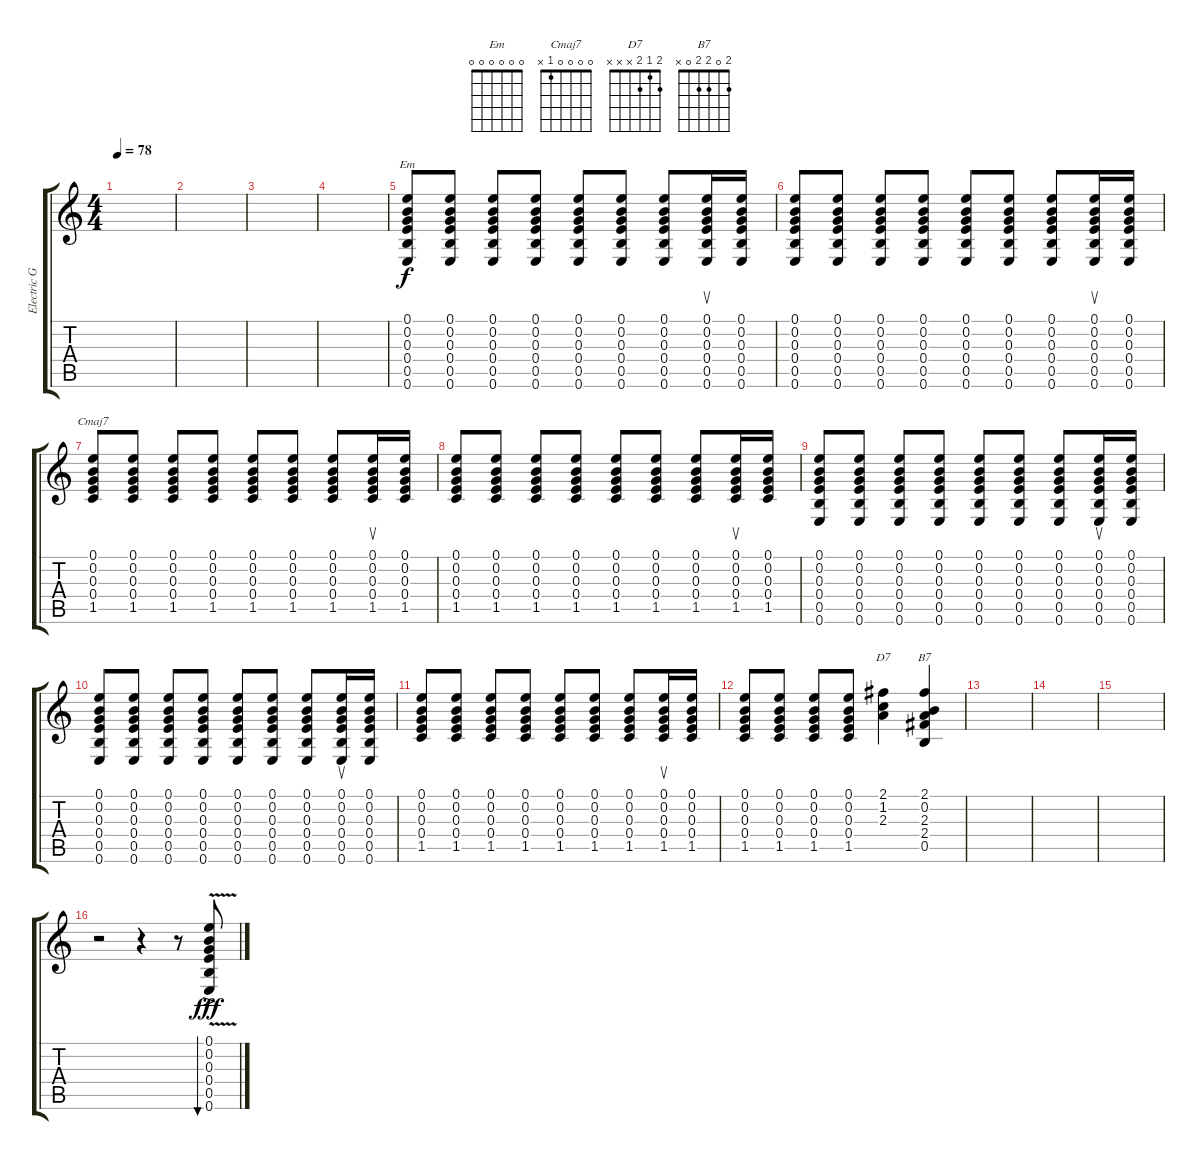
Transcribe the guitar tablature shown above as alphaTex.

\track ("Electric Guitar 1 (clean w/vibrato)" "Electric G") {instrument electricguitarclean}
\staff {score tabs}
\tuning (E4 B3 G3 E3 B2 E2) {hide}
\chord ("Em" 0 0 0 0 0 0)
\chord ("Cmaj7" 0 0 0 0 1 x)
\chord ("D7" 2 1 2 x x x)
\chord ("B7" 2 0 2 2 0 x)
\ts (4 4)
\tempo 78
\clef g2
\ks c
|
|
|
|
(0.1 0.2 0.3 0.4 0.5 0.6).8{ch "Em"} (0.1 0.2 0.3 0.4 0.5 0.6).8 (0.1 0.2 0.3 0.4 0.5 0.6).8 (0.1 0.2 0.3 0.4 0.5 0.6).8 (0.1 0.2 0.3 0.4 0.5 0.6).8 (0.1 0.2 0.3 0.4 0.5 0.6).8 (0.1 0.2 0.3 0.4 0.5 0.6).8 (0.1 0.2 0.3 0.4 0.5 0.6).16{su} (0.1 0.2 0.3 0.4 0.5 0.6).16 |
(0.1 0.2 0.3 0.4 0.5 0.6).8 (0.1 0.2 0.3 0.4 0.5 0.6).8 (0.1 0.2 0.3 0.4 0.5 0.6).8 (0.1 0.2 0.3 0.4 0.5 0.6).8 (0.1 0.2 0.3 0.4 0.5 0.6).8 (0.1 0.2 0.3 0.4 0.5 0.6).8 (0.1 0.2 0.3 0.4 0.5 0.6).8 (0.1 0.2 0.3 0.4 0.5 0.6).16{su} (0.1 0.2 0.3 0.4 0.5 0.6).16 |
(0.1 0.2 0.3 0.4 1.5).8{ch "Cmaj7"} (0.1 0.2 0.3 0.4 1.5).8 (0.1 0.2 0.3 0.4 1.5).8 (0.1 0.2 0.3 0.4 1.5).8 (0.1 0.2 0.3 0.4 1.5).8 (0.1 0.2 0.3 0.4 1.5).8 (0.1 0.2 0.3 0.4 1.5).8 (0.1 0.2 0.3 0.4 1.5).16{su} (0.1 0.2 0.3 0.4 1.5).16 |
(0.1 0.2 0.3 0.4 1.5).8 (0.1 0.2 0.3 0.4 1.5).8 (0.1 0.2 0.3 0.4 1.5).8 (0.1 0.2 0.3 0.4 1.5).8 (0.1 0.2 0.3 0.4 1.5).8 (0.1 0.2 0.3 0.4 1.5).8 (0.1 0.2 0.3 0.4 1.5).8 (0.1 0.2 0.3 0.4 1.5).16{su} (0.1 0.2 0.3 0.4 1.5).16 |
(0.1 0.2 0.3 0.4 0.5 0.6).8 (0.1 0.2 0.3 0.4 0.5 0.6).8 (0.1 0.2 0.3 0.4 0.5 0.6).8 (0.1 0.2 0.3 0.4 0.5 0.6).8 (0.1 0.2 0.3 0.4 0.5 0.6).8 (0.1 0.2 0.3 0.4 0.5 0.6).8 (0.1 0.2 0.3 0.4 0.5 0.6).8 (0.1 0.2 0.3 0.4 0.5 0.6).16{su} (0.1 0.2 0.3 0.4 0.5 0.6).16 |
(0.1 0.2 0.3 0.4 0.5 0.6).8 (0.1 0.2 0.3 0.4 0.5 0.6).8 (0.1 0.2 0.3 0.4 0.5 0.6).8 (0.1 0.2 0.3 0.4 0.5 0.6).8 (0.1 0.2 0.3 0.4 0.5 0.6).8 (0.1 0.2 0.3 0.4 0.5 0.6).8 (0.1 0.2 0.3 0.4 0.5 0.6).8 (0.1 0.2 0.3 0.4 0.5 0.6).16{su} (0.1 0.2 0.3 0.4 0.5 0.6).16 |
(0.1 0.2 0.3 0.4 1.5).8 (0.1 0.2 0.3 0.4 1.5).8 (0.1 0.2 0.3 0.4 1.5).8 (0.1 0.2 0.3 0.4 1.5).8 (0.1 0.2 0.3 0.4 1.5).8 (0.1 0.2 0.3 0.4 1.5).8 (0.1 0.2 0.3 0.4 1.5).8 (0.1 0.2 0.3 0.4 1.5).16{su} (0.1 0.2 0.3 0.4 1.5).16 |
(0.1 0.2 0.3 0.4 1.5).8 (0.1 0.2 0.3 0.4 1.5).8 (0.1 0.2 0.3 0.4 1.5).8 (0.1 0.2 0.3 0.4 1.5).8 (2.1 1.2 2.3).4{ch "D7"} (2.1 0.2 2.3 2.4 0.5).4{ch "B7"} |
|
|
|
r.2 r.4 r.8 (0.1{v ac} 0.2{v ac} 0.3{v ac} 0.4{v ac} 0.5{v ac} 0.6{v ac}).8{bu 240 dy fff}
